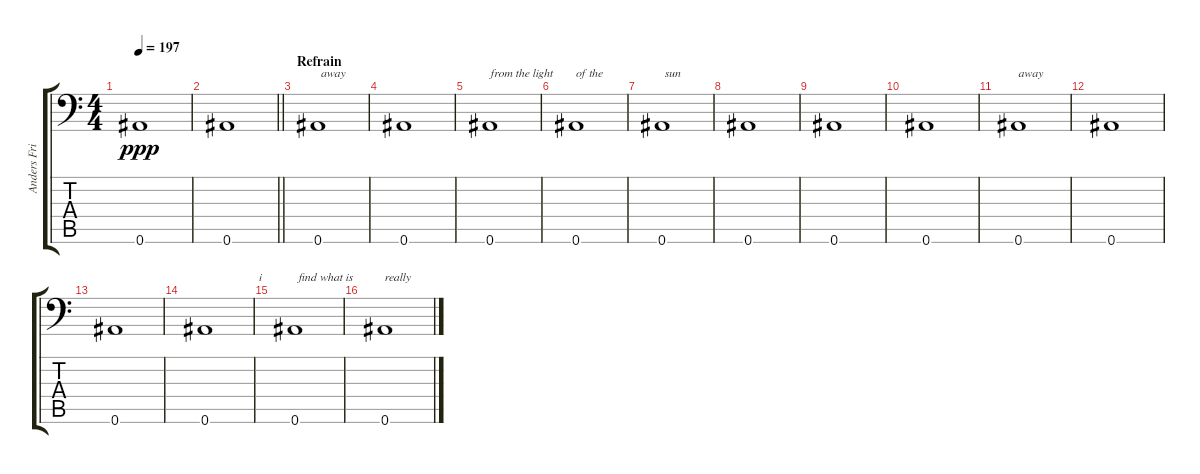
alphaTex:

\track ("Anders Fridén" "Anders Fri") {instrument distortionguitar}
\staff {score tabs}
\tuning (C4 G3 Eb3 Bb2 F2 Bb1) {hide}
\ts (4 4)
\tempo 197
\clef f4
\ks c
0.6.1{dy ppp} |
\barLineRight lightlight
0.6.1 |
\section ("" "Refrain")
0.6.1{txt " away"} |
0.6.1 |
0.6.1{txt "from the light"} |
0.6.1{txt "of the"} |
0.6.1{txt " sun"} |
0.6.1 |
0.6.1 |
0.6.1 |
0.6.1{txt "away"} |
0.6.1 |
0.6.1 |
0.6.1{txt "                  i"} |
0.6.1{txt " find what is "} |
0.6.1{txt "really "}
